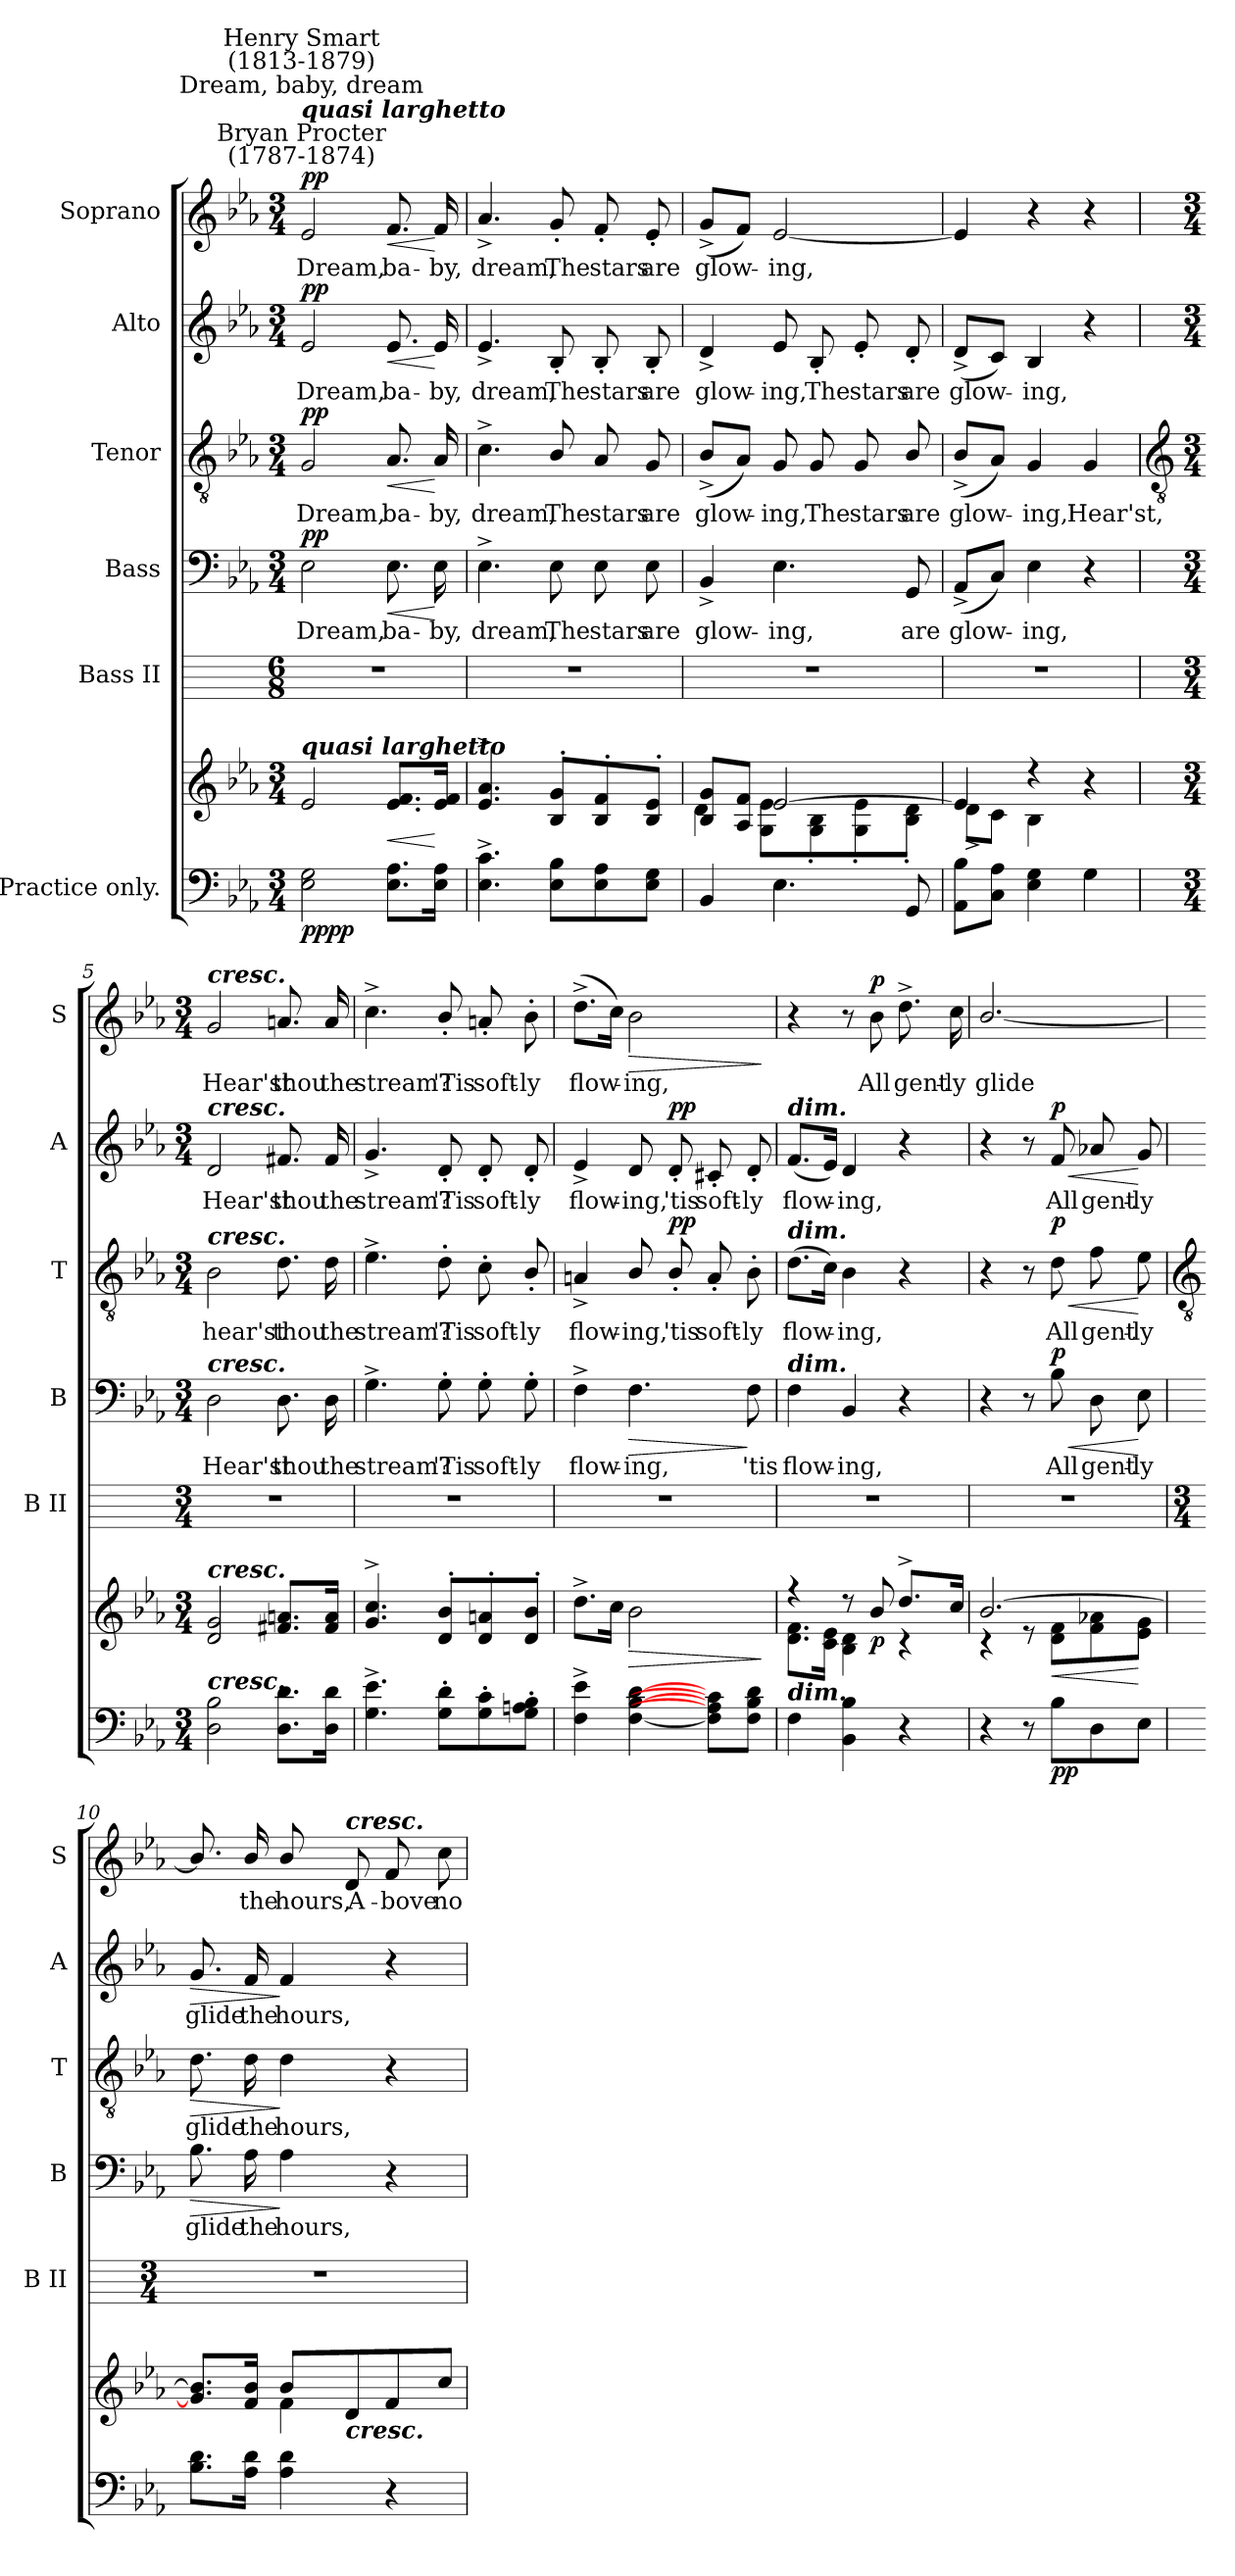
**kern	**kern	**dynam	**kern	**kern	**text	**dynam	**kern	**text	**dynam	**kern	**text	**dynam	**kern	**text	**dynam
*part6	*part6	*part6	*part5	*part4	*part4	*part4	*part3	*part3	*part3	*part2	*part2	*part2	*part1	*part1	*part1
*staff7	*staff6	*staff6/7	*staff5	*staff4	*staff4	*staff4	*staff3	*staff3	*staff3	*staff2	*staff2	*staff2	*staff1	*staff1	*staff1
*I"Practice only.	*	*	*I"Bass II	*I"Bass	*	*	*I"Tenor	*	*	*I"Alto	*	*	*I"Soprano	*	*
*	*	*	*I'B II	*I'B	*	*	*I'T	*	*	*I'A	*	*	*I'S	*	*
*clefF4	*clefG2	*	*	*clefF4	*	*	*clefGv2	*	*	*clefG2	*	*	*clefG2	*	*
*k[b-e-a-]	*k[b-e-a-]	*	*	*k[b-e-a-]	*	*	*k[b-e-a-]	*	*	*k[b-e-a-]	*	*	*k[b-e-a-]	*	*
*E-:	*E-:	*	*	*E-:	*	*	*E-:	*	*	*E-:	*	*	*E-:	*	*
*M3/4	*M3/4	*	*M6/8	*M3/4	*	*	*M3/4	*	*	*M3/4	*	*	*M3/4	*	*
*MM54	*MM54	*	*MM54	*MM54	*	*	*MM54	*	*	*MM54	*	*	*MM54	*	*
=1	=1	=1	=1	=1	=1	=1	=1	=1	=1	=1	=1	=1	=1	=1	=1
*	*^	*	*	*	*	*	*	*	*	*	*	*	*	*	*
!	!	!	!	!	!	!	!	!	!	!	!	!	!	!LO:TX:a:cj:t=Bryan Procter\n(1787-1874)	!	!
!	!	!	!	!	!	!	!	!	!	!	!	!	!	!LO:TX:a:Bi:t=quasi larghetto	!	!
!	!	!	!	!	!	!	!	!	!	!	!	!	!	!LO:TX:a:cj:t=Dream, baby, dream	!	!
!	!	!	!	!	!	!	!	!	!	!	!	!	!	!LO:TX:a:cj:t=Henry Smart\n(1813-1879)	!	!
!	!LO:TX:a:Bi:t=quasi larghetto	!	!	!	!	!	!	!	!	!	!	!	!	!	!	!
!	!	!LO:N:vis=1	!LO:DY:b=2	!	!	!LO:LY:b	!	!	!LO:LY:b	!	!	!LO:LY:b	!	!	!LO:LY:b	!
!	!	!	!LO:DY:n=1:b	!	!	!	!LO:DY:b	!	!	!LO:DY:b	!	!	!LO:DY:b	!	!	!LO:DY:b
2E- 2G	2e-/	2.ryy	pp pp	2.r	2E-	Dream,	pp	2G	Dream,	pp	2e-	Dream,	pp	2e-	Dream,	pp
!	!	!	!LO:HP:b	!	!	!LO:LY:b	!LO:HP:b	!	!LO:LY:b	!LO:HP:b	!	!LO:LY:b	!LO:HP:b	!	!LO:LY:b	!LO:HP:b
8.E- 8.A-L	8.e-/ 8.f/L	.	<	.	8.E-	ba-	<	8.A-	ba-	<	8.e-	ba-	<	8.f	ba-	<
!	!	!	!	!	!	!LO:LY:b	!	!	!LO:LY:b	!	!	!LO:LY:b	!	!	!LO:LY:b	!
16E- 16A-J	16e-/ 16f/J	.	[	.	16E-	-by,	[	16A-	-by,	[	16e-	-by,	[	16f	-by,	[
=2	=2	=2	=2	=2	=2	=2	=2	=2	=2	=2	=2	=2	=2	=2	=2	=2
!	!	!LO:N:vis=1	!	!	!	!LO:LY:b	!	!	!LO:LY:b	!	!	!LO:LY:b	!	!	!LO:LY:b	!
4.E-^ 4.c^	4.e-/^ 4.a-/^	2.ryy	.	2.r	4.E-^	dream,	.	4.c^	dream,	.	4.e-^	dream,	.	4.a-^	dream,	.
!	!	!	!	!	!	!LO:LY:b	!	!	!LO:LY:b	!	!	!LO:LY:b	!	!	!LO:LY:b	!
8E- 8B-L	8B-/' 8g/'L	.	.	.	8E-	The	.	8B-/	The	.	8B-'	The	.	8g'	The	.
!	!	!	!	!	!	!LO:LY:b	!	!	!LO:LY:b	!	!	!LO:LY:b	!	!	!LO:LY:b	!
8E- 8A-	8B-/' 8f/'	.	.	.	8E-	stars	.	8A-	stars	.	8B-'	stars	.	8f'	stars	.
!	!	!	!	!	!	!LO:LY:b	!	!	!LO:LY:b	!	!	!LO:LY:b	!	!	!LO:LY:b	!
8E- 8GJ	8B-/' 8e-/'J	.	.	.	8E-	are	.	8G	are	.	8B-'	are	.	8e-'	are	.
=3	=3	=3	=3	=3	=3	=3	=3	=3	=3	=3	=3	=3	=3	=3	=3	=3
!	!	!	!	!	!	!LO:LY:b	!	!	!LO:LY:b	!	!	!LO:LY:b	!	!	!LO:LY:b	!
4BB-	8B-/ 8g/L	4d\	.	2.r	4BB-^	glow-	.	(<8B-^/L	glow-	.	4d^	glow-	.	(<8g^L	glow-	.
.	8A-/ 8f/J	.	.	.	.	.	.	8A-J)	.	.	.	.	.	8fJ)	.	.
!	!	!	!	!	!	!LO:LY:b	!	!	!LO:LY:b	!	!	!LO:LY:b	!	!	!LO:LY:b	!
4.E-	[2e-/	8G\ 8e-\L	.	.	4.E-	-ing,	.	8G	ing,	.	8e-	-ing,	.	[2e-	ing,	.
!	!	!	!	!	!	!	!	!	!LO:LY:b	!	!	!LO:LY:b	!	!	!	!
.	.	8G\' 8B-\'	.	.	.	.	.	8G	The	.	8B-'	The	.	.	.	.
!	!	!	!	!	!	!	!	!	!LO:LY:b	!	!	!LO:LY:b	!	!	!	!
.	.	8G\' 8e-\'	.	.	.	.	.	8G	stars	.	8e-'	stars	.	.	.	.
!	!	!	!	!	!	!LO:LY:b	!	!	!LO:LY:b	!	!	!LO:LY:b	!	!	!	!
8GG	.	8B-\' 8d\'J	.	.	8GG	are	.	8B-/	are	.	8d'	are	.	.	.	.
=4	=4	=4	=4	=4	=4	=4	=4	=4	=4	=4	=4	=4	=4	=4	=4	=4
!	!	!	!	!	!	!LO:LY:b	!	!	!LO:LY:b	!	!	!LO:LY:b	!	!	!	!
8AA- 8B-L	4e-/]	8d^\L	.	2.r	(<8AA-^L	glow-	.	(<8B-^L	glow-	.	(<8d^L	glow-	.	4e-]	.	.
8C 8A-J	.	8c\J	.	.	8CJ)	.	.	8A-J)	.	.	8cJ)	.	.	.	.	.
!	!	!	!	!	!	!LO:LY:b	!	!	!LO:LY:b	!	!	!LO:LY:b	!	!	!	!
4E- 4G	4r	4B-\	.	.	4E-	ing,	.	4G	ing,	.	4B-	ing,	.	4r	.	.
!	!	!	!	!	!	!	!	!	!LO:LY:b	!	!	!	!	!	!	!
4G	4r	4ryy	.	.	4r	.	.	4G	Hear'st,	.	4r	.	.	4r	.	.
!!LO:LB:g=z
=5	=5	=5	=5	=5	=5	=5	=5	=5	=5	=5	=5	=5	=5	=5	=5	=5
*	*	*	*	*	*	*	*	*clefGv2	*	*	*	*	*	*	*	*
*M3/4	*M3/4	*	*	*M3/4	*M3/4	*	*	*M3/4	*	*	*M3/4	*	*	*M3/4	*	*
!	!	!	!	!	!	!	!	!	!	!	!	!	!	!LO:TX:a:Bi:t=cresc.	!	!
!	!	!	!	!	!	!	!	!	!	!	!LO:TX:a:Bi:t=cresc.	!	!	!	!	!
!	!	!	!	!	!	!	!	!LO:TX:a:Bi:t=cresc.	!	!	!	!	!	!	!	!
!	!	!	!	!	!LO:TX:a:Bi:t=cresc.	!	!	!	!	!	!	!	!	!	!	!
!	!LO:TX:a:Bi:t=cresc.	!	!	!	!	!	!	!	!	!	!	!	!	!	!	!
!LO:TX:a:Bi:t=cresc.	!	!	!	!	!	!	!	!	!	!	!	!	!	!	!	!
!	!	!LO:N:vis=1	!	!	!	!LO:LY:b	!	!	!LO:LY:b	!	!	!LO:LY:b	!	!	!LO:LY:b	!
2D 2B-	2d/ 2g/	2.ryy	.	2.r	2D	Hear'st	.	2B-	hear'st	.	2d	Hear'st	.	2g	Hear'st	.
!	!	!	!	!	!	!LO:LY:b	!	!	!LO:LY:b	!	!	!LO:LY:b	!	!	!LO:LY:b	!
8.D 8.dL	8.f#X/ 8.an/L	.	.	.	8.D	thou	.	8.d	thou	.	8.f#X	thou	.	8.an	thou	.
!	!	!	!	!	!	!LO:LY:b	!	!	!LO:LY:b	!	!	!LO:LY:b	!	!	!LO:LY:b	!
16D 16dJ	16f#/ 16a/J	.	.	.	16D	the	.	16d	the	.	16f#	the	.	16a	the	.
=6	=6	=6	=6	=6	=6	=6	=6	=6	=6	=6	=6	=6	=6	=6	=6	=6
!	!	!LO:N:vis=1	!	!	!	!LO:LY:b	!	!	!LO:LY:b	!	!	!LO:LY:b	!	!	!LO:LY:b	!
4.G^ 4.e-^	4.g/^ 4.cc/^	2.ryy	.	2.r	4.G^	stream?	.	4.e-^	stream?	.	4.g^	stream?	.	4.cc^	stream?	.
!	!	!	!	!	!	!LO:LY:b	!	!	!LO:LY:b	!	!	!LO:LY:b	!	!	!LO:LY:b	!
8G' 8d'L	8d/' 8b-/'L	.	.	.	8G'	'Tis	.	8d'	'Tis	.	8d'	'Tis	.	8b-'/	'Tis	.
!	!	!	!	!	!	!LO:LY:b	!	!	!LO:LY:b	!	!	!LO:LY:b	!	!	!LO:LY:b	!
8G' 8c'	8d/' 8an/'	.	.	.	8G'	soft-	.	8c'	soft-	.	8d'	soft-	.	8an'	soft-	.
!	!	!	!	!	!	!LO:LY:b	!	!	!LO:LY:b	!	!	!LO:LY:b	!	!	!LO:LY:b	!
8G' 8An' 8B-'J	8d/' 8b-/'J	.	.	.	8G'	-ly	.	8B-'/	-ly	.	8d'	-ly	.	8b-'	-ly	.
=7	=7	=7	=7	=7	=7	=7	=7	=7	=7	=7	=7	=7	=7	=7	=7	=7
!	!	!LO:N:vis=1	!	!	!	!LO:LY:b	!	!	!LO:LY:b	!	!	!LO:LY:b	!	!	!LO:LY:b	!
4F^ 4e-^	8.dd^\L	2.ryy	.	2.r	4F^	flow-	.	4An^	flow-	.	4e-^	flow-	.	(>8.dd^L	flow-	.
.	16cc\J	.	.	.	.	.	.	.	.	.	.	.	.	16ccJ)	.	.
!	!	!	!LO:HP:b	!	!	!LO:LY:b	!LO:HP:b	!	!LO:LY:b	!	!	!LO:LY:b	!	!	!LO:LY:b	!LO:HP:b
[4F [4B- [4d	2b-\	.	>	.	4.F	-ing,	>	8B-/	-ing,	.	8d	-ing,	.	2b-	ing,	>
!	!	!	!	!	!	!	!	!	!LO:LY:b	!LO:DY:b	!	!LO:LY:b	!LO:DY:b	!	!	!
.	.	.	.	.	.	.	.	8B-'/	'tis	pp	8d'	'tis	pp	.	.	.
!	!	!	!	!	!	!	!	!	!LO:LY:b	!	!	!LO:LY:b	!	!	!	!
8F] 8A] 8c#]L	.	.	.	.	.	.	.	8A'	soft-	.	8c#X'	soft-	.	.	.	.
!	!	!	!	!	!	!LO:LY:b	!	!	!LO:LY:b	!	!	!LO:LY:b	!	!	!	!
8F 8B- 8dJ	.	.	.	.	8F	'tis	]	8B-'	-ly	.	8d'	-ly	.	.	.	.
*	*v	*v	*	*	*	*	*	*	*	*	*	*	*	*	*	*
.	.	]	.	.	.	.	.	.	.	.	.	.	.	.	]
=8	=8	=8	=8	=8	=8	=8	=8	=8	=8	=8	=8	=8	=8	=8	=8
*	*^	*	*	*	*	*	*	*	*	*	*	*	*	*	*
!	!	!	!	!	!	!	!	!	!	!	!LO:TX:a:Bi:t=dim.	!	!	!	!	!
!	!	!	!	!	!	!	!	!LO:TX:a:Bi:t=dim.	!	!	!	!	!	!	!	!
!	!	!	!	!	!LO:TX:a:Bi:t=dim.	!	!	!	!	!	!	!	!	!	!	!
!LO:TX:a:Bi:t=dim.	!	!	!	!	!	!	!	!	!	!	!	!	!	!	!	!
!	!	!	!	!	!	!LO:LY:b	!	!	!LO:LY:b	!	!	!LO:LY:b	!	!	!	!
4F	4r	8.d\ 8.f\L	.	2.r	4F	flow-	.	(>8.dL	flow-	.	(<8.fL	flow-	.	4r	.	.
.	.	16c\ 16e-\J	.	.	.	.	.	16cJ)	.	.	16e-J)	.	.	.	.	.
!	!	!	!	!	!	!LO:LY:b	!	!	!LO:LY:b	!	!	!LO:LY:b	!	!	!	!
4BB- 4B-	8r	4B-\ 4d\	.	.	4BB-	-ing,	.	4B-	ing,	.	4d	ing,	.	8r	.	.
!	!	!	!LO:DY:b	!	!	!	!	!	!	!	!	!	!	!	!LO:LY:b	!LO:DY:b
.	8b-/	.	p	.	.	.	.	.	.	.	.	.	.	8b-	All	p
!	!	!	!	!	!	!	!	!	!	!	!	!	!	!	!LO:LY:b	!
4r	8.dd^/L	4r	.	.	4r	.	.	4r	.	.	4r	.	.	8.dd^	gent-	.
!	!	!	!	!	!	!	!	!	!	!	!	!	!	!	!LO:LY:b	!
.	16cc/J	.	.	.	.	.	.	.	.	.	.	.	.	16cc	-ly	.
=9	=9	=9	=9	=9	=9	=9	=9	=9	=9	=9	=9	=9	=9	=9	=9	=9
!	!	!	!	!	!	!	!	!	!	!	!	!	!	!	!LO:LY:b	!
4r	[2.b-/	4r	.	2.r	4r	.	.	4r	.	.	4r	.	.	[2.b-/	glide	.
8r	.	8r	.	.	8r	.	.	8r	.	.	8r	.	.	.	.	.
!	!	!	!LO:HP:b	!	!	!LO:LY:b	!LO:HP:b	!	!LO:LY:b	!LO:HP:b	!	!LO:LY:b	!LO:HP:b	!	!	!
!	!	!	!LO:DY:n=1:b=2	!	!	!	!	!	!	!	!	!	!	!	!	!
!	!	!	!LO:DY:n=2:b	!	!	!	!LO:DY:n=1:b	!	!	!LO:DY:n=1:b	!	!	!LO:DY:n=1:b	!	!	!
8B-L	.	8d\ 8f\L	< p p	.	8B-	All	< p	8d	All	< p	8f	All	< p	.	.	.
!	!	!	!	!	!	!LO:LY:b	!	!	!LO:LY:b	!	!	!LO:LY:b	!	!	!	!
8D	.	8f\ 8a-X\	.	.	8D	gent-	.	8f	gent-	.	8a-X	gent-	.	.	.	.
!	!	!	!	!	!	!LO:LY:b	!	!	!LO:LY:b	!	!	!LO:LY:b	!	!	!	!
8E-J	.	8e-\ 8g\J	[	.	8E-	-ly	[	8e-	-ly	[	8g	-ly	[	.	.	.
!!LO:LB:g=z
=10	=10	=10	=10	=10	=10	=10	=10	=10	=10	=10	=10	=10	=10	=10	=10	=10
*	*	*	*	*	*	*	*	*clefGv2	*	*	*	*	*	*	*	*
*	*	*	*	*M3/4	*	*	*	*	*	*	*	*	*	*	*	*
!	!	!	!	!	!	!LO:LY:b	!LO:HP:b	!	!LO:LY:b	!LO:HP:b	!	!LO:LY:b	!LO:HP:b	!	!	!
8.B- 8.dL	8.g/] 8.b-/]L	4ryy	.	2.r	8.B-	glide	>	8.d	glide	>	8.g	glide	>	8.b-/]	.	.
!	!	!	!	!	!	!LO:LY:b	!	!	!LO:LY:b	!	!	!LO:LY:b	!	!	!LO:LY:b	!
16A- 16dJ	16f/ 16b-/J	.	.	.	16A-	the	.	16d	the	.	16f	the	.	16b-/	the	.
!	!	!	!	!	!	!LO:LY:b	!	!	!LO:LY:b	!	!	!LO:LY:b	!	!	!LO:LY:b	!
4A- 4d	8b-/L	4f\	.	.	4A-	hours,	]	4d	hours,	]	4f	hours,	]	8b-/	hours,	.
!	!	!	!	!	!	!	!	!	!	!	!	!	!	!LO:TX:a:Bi:t=cresc.	!	!
!	!LO:TX:b:Bi:t=cresc.	!	!	!	!	!	!	!	!	!	!	!	!	!	!	!
!	!	!	!	!	!	!	!	!	!	!	!	!	!	!	!LO:LY:b	!
.	8d/	.	.	.	.	.	.	.	.	.	.	.	.	8d	A-	.
!	!	!	!	!	!	!	!	!	!	!	!	!	!	!	!LO:LY:b	!
4r	8f/	4ryy	.	.	4r	.	.	4r	.	.	4r	.	.	8f	-bove	.
!	!	!	!	!	!	!	!	!	!	!	!	!	!	!	!LO:LY:b	!
.	8cc/J	.	.	.	.	.	.	.	.	.	.	.	.	8cc	no	.
*	*v	*v	*	*	*	*	*	*	*	*	*	*	*	*	*	*
=	=	=	=	=	=	=	=	=	=	=	=	=	=	=	=
*-	*-	*-	*-	*-	*-	*-	*-	*-	*-	*-	*-	*-	*-	*-	*-
